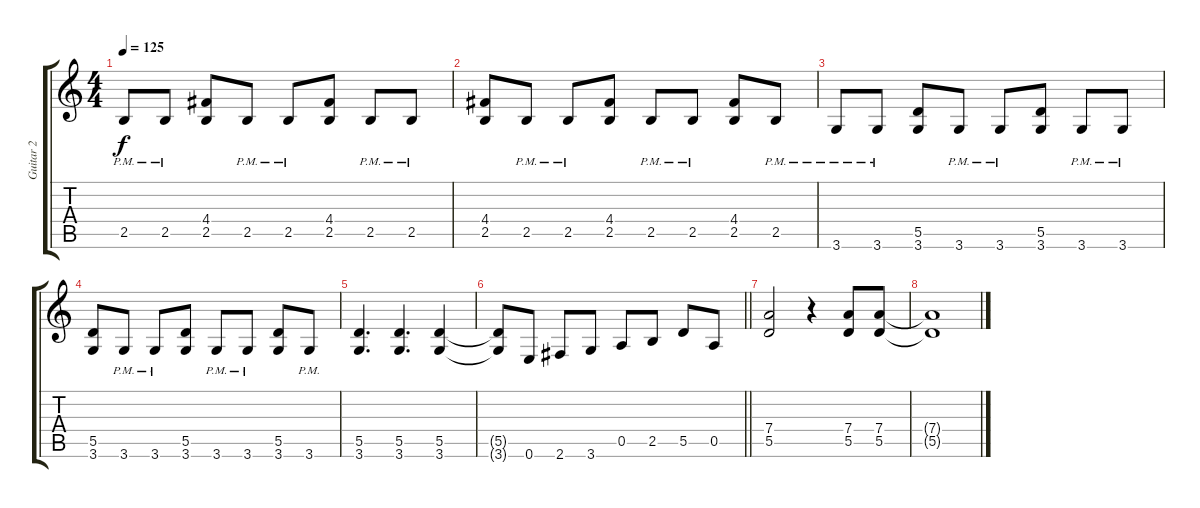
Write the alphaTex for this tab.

\track ("Guitar 2" "Guitar 2") {instrument distortionguitar}
\staff {score tabs}
\tuning (E4 B3 G3 D3 A2 E2) {hide}
\ts (4 4)
\tempo 125
\clef g2
\ks c
2.5{pm}.8{dy f} 2.5{pm}.8 (4.4 2.5).8 2.5{pm}.8 2.5{pm}.8 (4.4 2.5).8 2.5{pm}.8 2.5{pm}.8 |
(4.4 2.5).8 2.5{pm}.8 2.5{pm}.8 (4.4 2.5).8 2.5{pm}.8 2.5{pm}.8 (4.4 2.5).8 2.5{pm}.8 |
3.6{pm}.8 3.6{pm}.8 (5.5 3.6).8 3.6{pm}.8 3.6{pm}.8 (5.5 3.6).8 3.6{pm}.8 3.6{pm}.8 |
(5.5 3.6).8 3.6{pm}.8 3.6{pm}.8 (5.5 3.6).8 3.6{pm}.8 3.6{pm}.8 (5.5 3.6).8 3.6{pm}.8 |
(5.5 3.6).4{d} (5.5 3.6).4{d} (5.5 3.6).4 |
\barLineRight lightlight
(5.5{t} 3.6{t}).8 0.6.8 2.6.8 3.6.8 0.5.8 2.5.8 5.5.8 0.5.8 |
(7.4 5.5).2 r.4 (7.4 5.5).8 (7.4 5.5).8 |
(7.4{t} 5.5{t}).1
